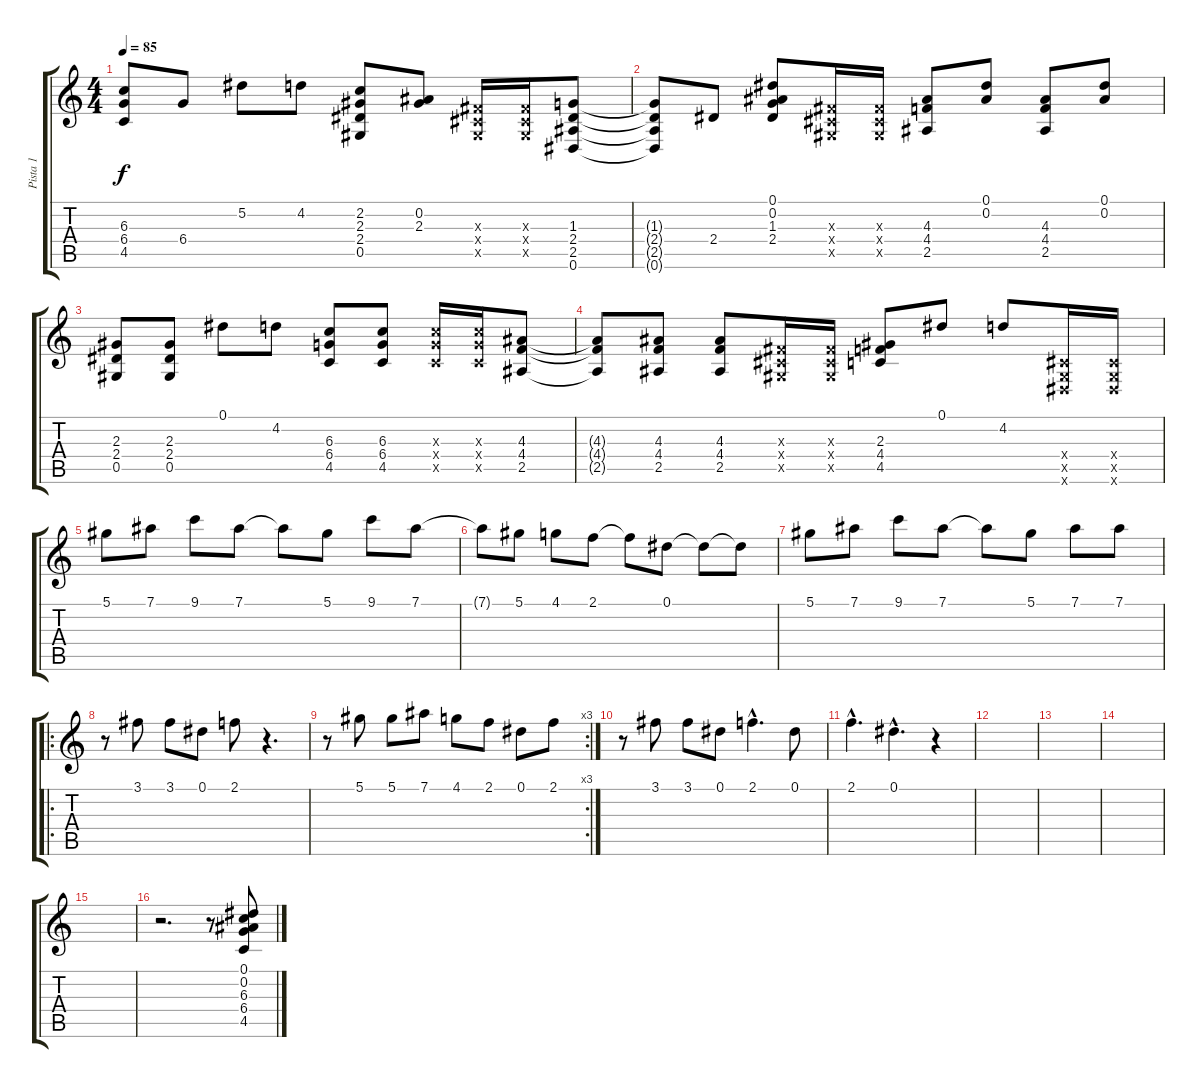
\track ("Pista 1" "Pista 1") {instrument distortionguitar}
\staff {score tabs}
\tuning (Eb4 Bb3 Gb3 Db3 Ab2 Eb2) {hide}
\ts (4 4)
\tempo 85
\clef g2
\ks c
(6.3 6.4 4.5).8{dy f} 6.4.8 5.2.8 4.2.8 (2.2 2.3 2.4 0.5).8 (0.2 2.3).8 (0.3{x} 0.4{x} 0.5{x}).16 (0.3{x} 0.4{x} 0.5{x}).16 (1.3 2.4 2.5 0.6).8 |
(1.3{t} 2.4{t} 2.5{t} 0.6{t}).8 2.4.8 (0.1 0.2 1.3 2.4).8 (0.3{x} 0.4{x} 0.5{x}).16 (0.3{x} 0.4{x} 0.5{x}).16 (4.3 4.4 2.5).8 (0.1 0.2).8 (4.3 4.4 2.5).8 (0.1 0.2).8 |
(2.3 2.4 0.5).8 (2.3 2.4 0.5).8 0.1.8 4.2.8 (6.3 6.4 4.5).8 (6.3 6.4 4.5).8 (6.3{x} 6.4{x} 4.5{x}).16 (6.3{x} 6.4{x} 4.5{x}).16 (4.3 4.4 2.5).8 |
(4.3{t} 4.4{t} 2.5{t}).8 (4.3 4.4 2.5).8 (4.3 4.4 2.5).8 (0.3{x} 0.4{x} 0.5{x}).16 (0.3{x} 0.4{x} 0.5{x}).16 (2.3 4.4 4.5).8 0.1.8 4.2.8 (0.4{x} 0.5{x} 0.6{x}).16 (0.4{x} 0.5{x} 0.6{x}).16 |
5.1.8 7.1.8 9.1.8 7.1.8 7.1{t}.8 5.1.8 9.1.8 7.1.8 |
7.1{t}.8 5.1.8 4.1.8 2.1.8 2.1{t}.8 0.1.8 0.1{t}.8 0.1{t}.8 |
5.1.8 7.1.8 9.1.8 7.1.8 7.1{t}.8 5.1.8 7.1.8 7.1.8 |
\ro
r.8 3.1.8 3.1.8 0.1.8 2.1.8 r.4{d} |
\rc 3
r.8 5.1.8 5.1.8 7.1.8 4.1.8 2.1.8 0.1.8 2.1.8 |
r.8 3.1.8 3.1.8 0.1.8 2.1{hac}.4{d} 0.1.8 |
2.1{hac}.4{d} 0.1{hac}.4{d} r.4 |
|
|
|
|
r.2{d} r.8 (0.1 0.2 6.3 6.4 4.5).8
